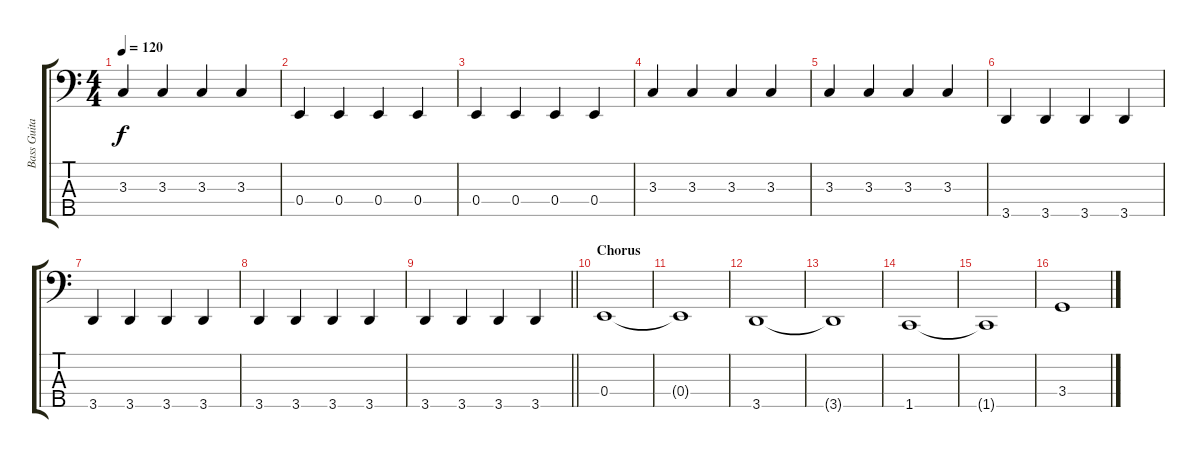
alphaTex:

\track ("Bass Guitar" "Bass Guita") {instrument electricbasspick}
\staff {score tabs}
\tuning (G2 D2 A1 E1 B0) {hide}
\ts (4 4)
\tempo 120
\clef f4
\ks c
3.3.4{dy f} 3.3.4 3.3.4 3.3.4 |
0.4.4 0.4.4 0.4.4 0.4.4 |
0.4.4 0.4.4 0.4.4 0.4.4 |
3.3.4 3.3.4 3.3.4 3.3.4 |
3.3.4 3.3.4 3.3.4 3.3.4 |
3.5.4 3.5.4 3.5.4 3.5.4 |
3.5.4 3.5.4 3.5.4 3.5.4 |
3.5.4 3.5.4 3.5.4 3.5.4 |
\barLineRight lightlight
3.5.4 3.5.4 3.5.4 3.5.4 |
\section ("" "Chorus")
0.4.1 |
0.4{t}.1 |
3.5.1 |
3.5{t}.1 |
1.5.1 |
1.5{t}.1 |
3.4.1
